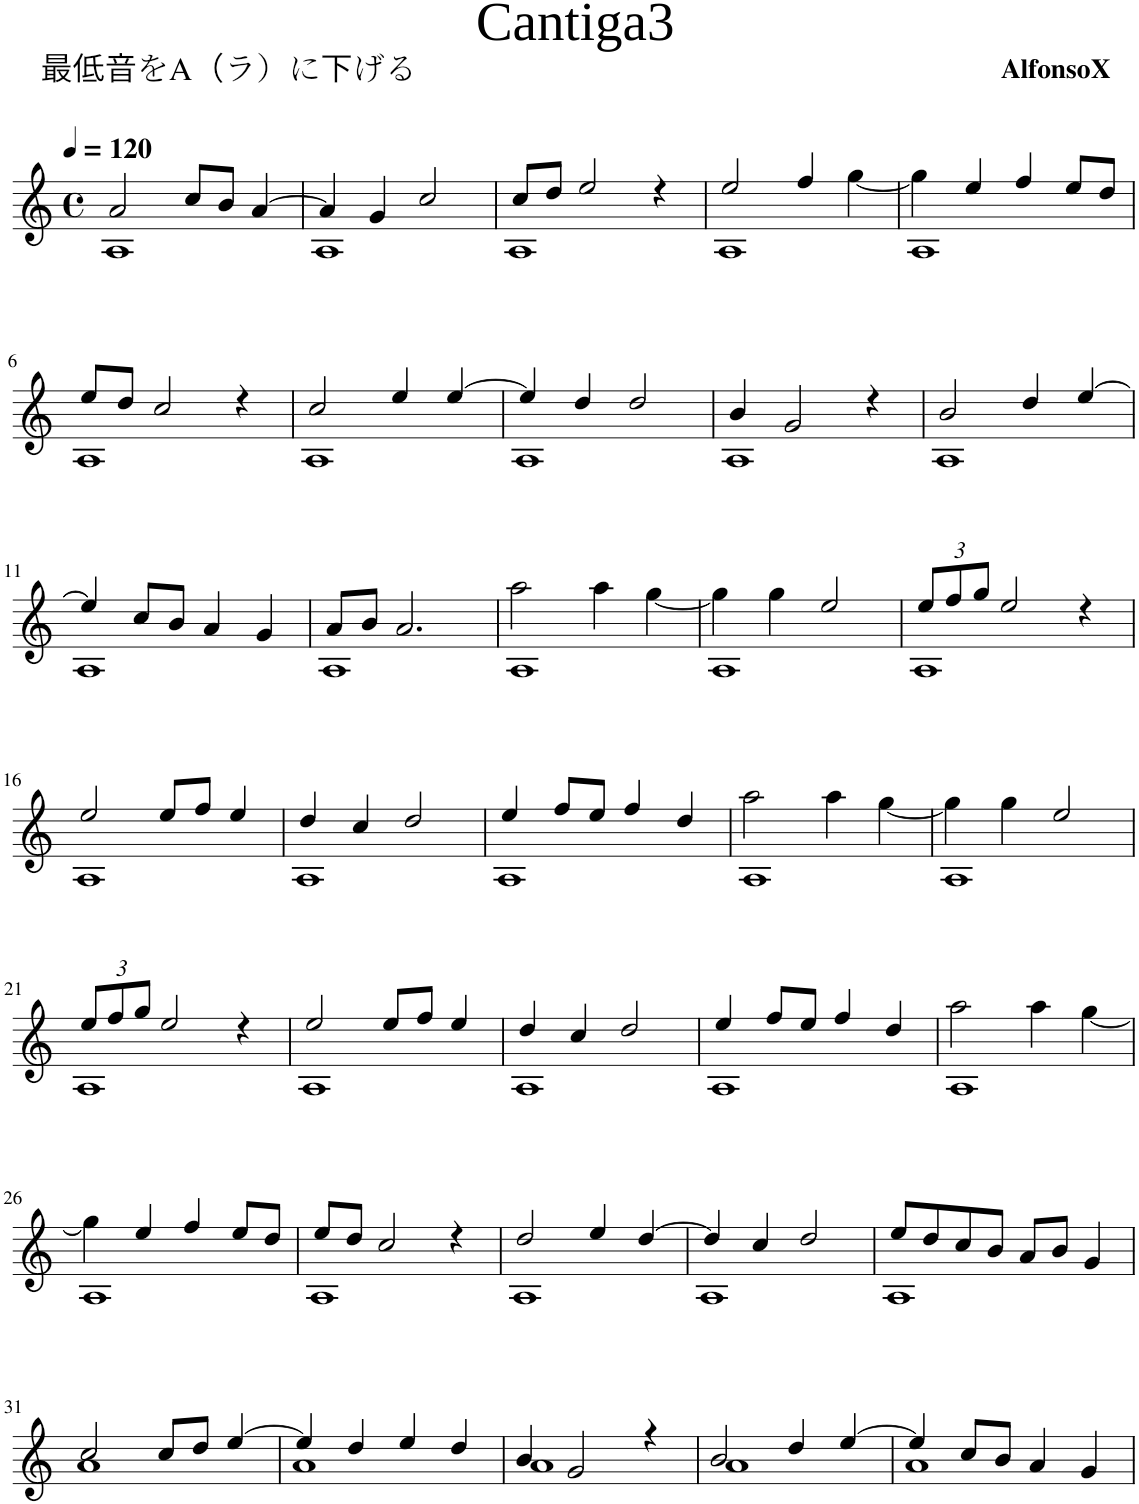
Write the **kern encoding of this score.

**kern
*part1
*staff1
*I"Staff
*clefG2
*k[]
*M4/4
*met(c)
*MM120
=1
*^
2a/	1A
8cc/L	.
8b/J	.
[>4a/	.
=2	=2
4a/]	1A
4g/	.
2cc/	.
=3	=3
8cc/L	1A
8dd/J	.
2ee/	.
4r	.
=4	=4
2ee/	1A
4ff/	.
[<4gg\	.
=5	=5
4gg\]	1A
4ee/	.
4ff/	.
8ee/L	.
8dd/J	.
!!LO:LB:g=z	!!
=6	=6
8ee/L	1A
8dd/J	.
2cc/	.
4r	.
=7	=7
2cc/	1A
4ee/	.
[>4ee/	.
=8	=8
4ee/]	1A
4dd/	.
2dd/	.
=9	=9
4b/	1A
2g/	.
4r	.
=10	=10
2b/	1A
4dd/	.
[>4ee/	.
!!LO:LB:g=z	!!
=11	=11
4ee/]	1A
8cc/L	.
8b/J	.
4a/	.
4g/	.
=12	=12
8a/L	1A
8b/J	.
2.a/	.
=13	=13
2aa\	1A
4aa\	.
[<4gg\	.
=14	=14
4gg\]	1A
4gg\	.
2ee/	.
=15	=15
*Xbrackettup	*
12ee/L	1A
12ff/	.
12gg/J	.
2ee/	.
4r	.
!!LO:LB:g=z	!!
=16	=16
2ee/	1A
8ee/L	.
8ff/J	.
4ee/	.
=17	=17
4dd/	1A
4cc/	.
2dd/	.
=18	=18
4ee/	1A
8ff/L	.
8ee/J	.
4ff/	.
4dd/	.
=19	=19
2aa\	1A
4aa\	.
[<4gg\	.
=20	=20
4gg\]	1A
4gg\	.
2ee/	.
!!LO:LB:g=z	!!
=21	=21
12ee/L	1A
12ff/	.
12gg/J	.
2ee/	.
4r	.
=22	=22
2ee/	1A
8ee/L	.
8ff/J	.
4ee/	.
=23	=23
4dd/	1A
4cc/	.
2dd/	.
=24	=24
4ee/	1A
8ff/L	.
8ee/J	.
4ff/	.
4dd/	.
=25	=25
2aa\	1A
4aa\	.
[<4gg\	.
!!LO:LB:g=z	!!
=26	=26
4gg\]	1A
4ee/	.
4ff/	.
8ee/L	.
8dd/J	.
=27	=27
8ee/L	1A
8dd/J	.
2cc/	.
4r	.
=28	=28
2dd/	1A
4ee/	.
[>4dd/	.
=29	=29
4dd/]	1A
4cc/	.
2dd/	.
=30	=30
8ee/L	1A
8dd/	.
8cc/	.
8b/J	.
8a/L	.
8b/J	.
4g/	.
!!LO:LB:g=z	!!
=31	=31
2cc/	1a
8cc/L	.
8dd/J	.
[>4ee/	.
=32	=32
4ee/]	1a
4dd/	.
4ee/	.
4dd/	.
=33	=33
4b/	1a
2g/	.
4r	.
=34	=34
2b/	1a
4dd/	.
[>4ee/	.
=35	=35
4ee/]	1a
8cc/L	.
8b/J	.
4a/	.
4g/	.
*v	*v
=
*-
